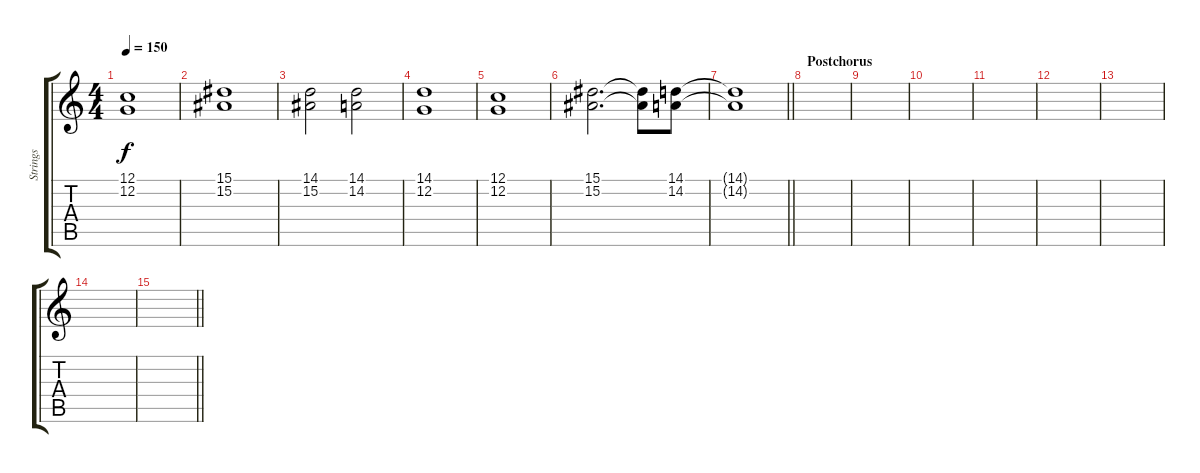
\track ("Strings" "Strings") {instrument stringensemble1}
\staff {score tabs}
\tuning (C4 G3 Eb3 Bb2 F2 C2) {hide}
\ts (4 4)
\tempo 150
\clef g2
\ks c
(12.1 12.2).1{dy f} |
(15.1 15.2).1 |
(14.1 15.2).2 (14.1 14.2).2 |
(14.1 12.2).1 |
(12.1 12.2).1 |
(15.1 15.2).2{d} (15.1{t} 15.2{t}).8 (14.1 14.2).8 |
\barLineRight lightlight
(14.1{t} 14.2{t}).1 |
\section ("" "Postchorus")
|
|
|
|
|
|
|
\barLineRight lightlight
